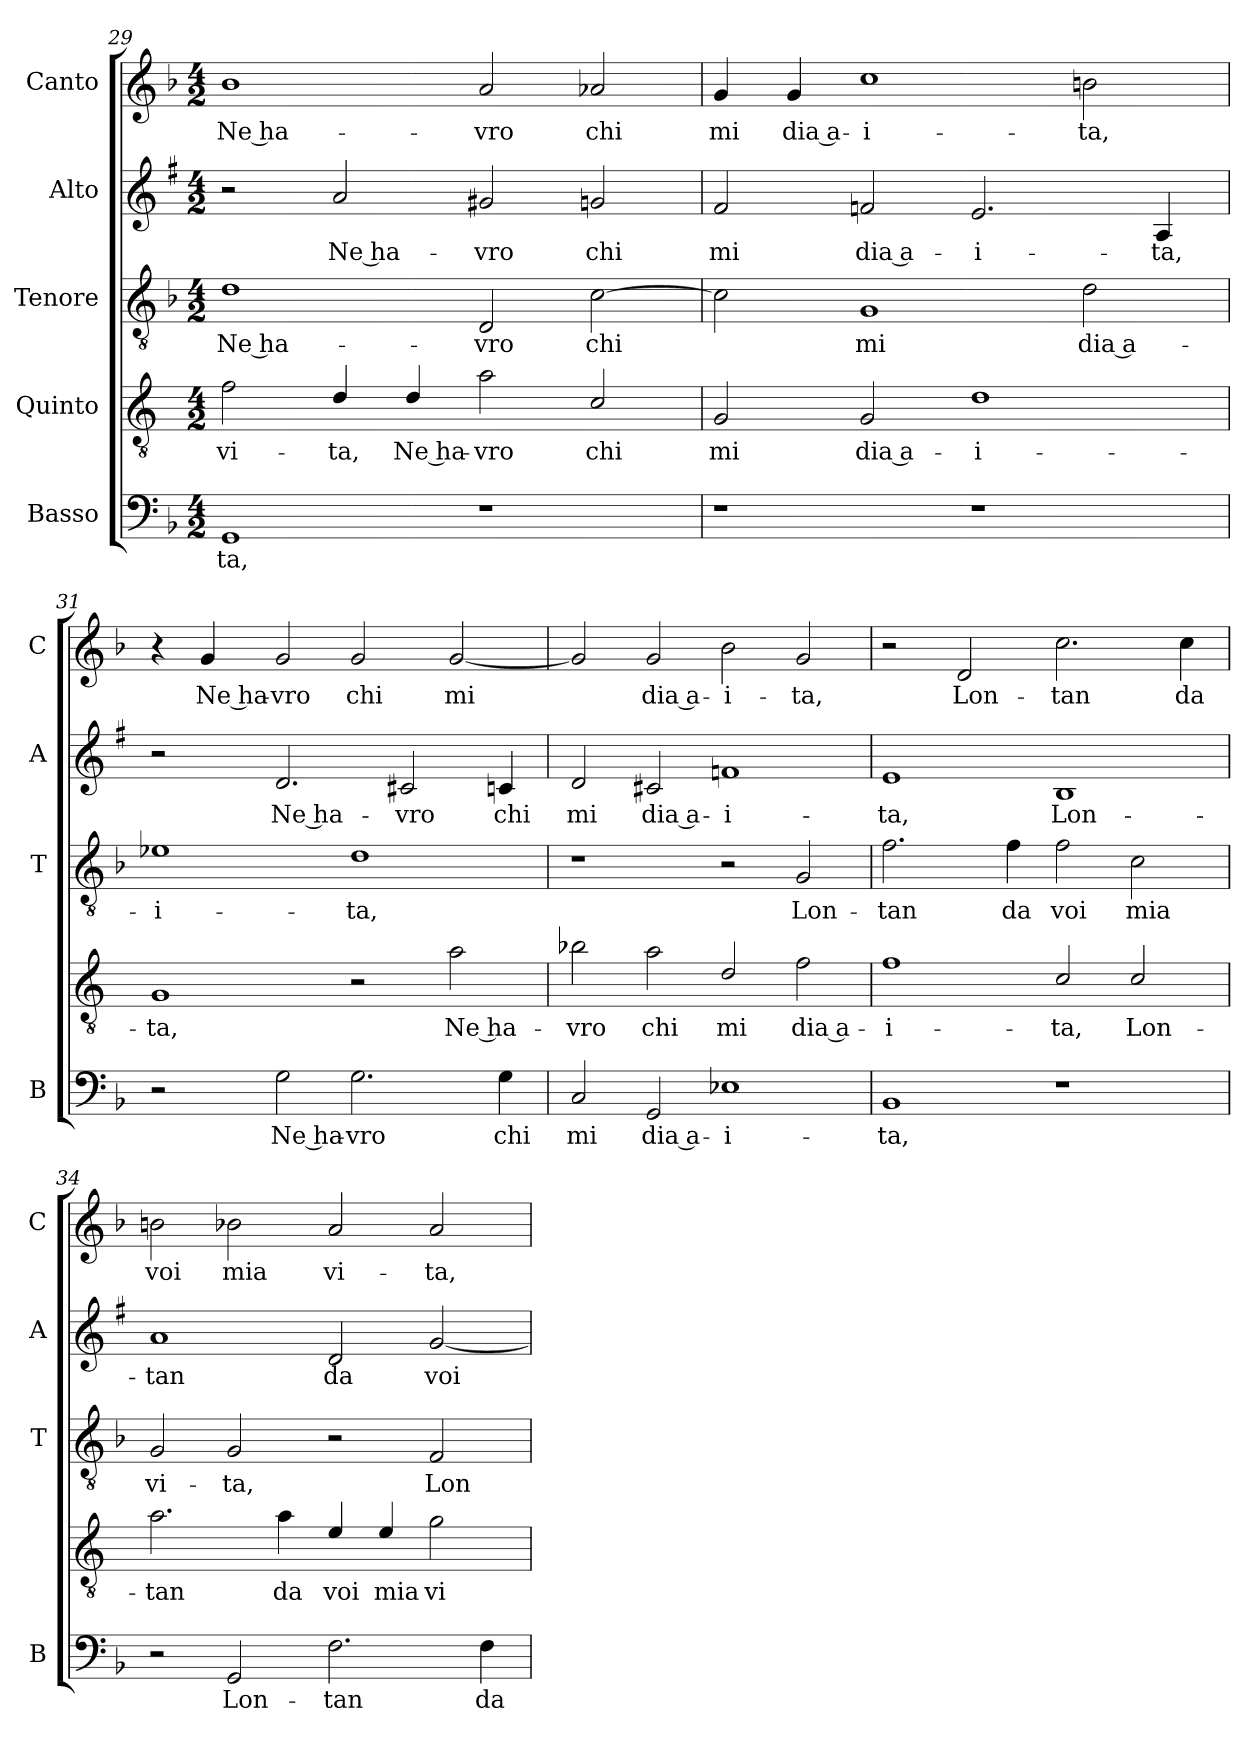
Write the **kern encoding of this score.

**kern	**text	**kern	**text	**kern	**text	**kern	**text	**kern	**text
*part5	*part5	*part4	*part4	*part3	*part3	*part2	*part2	*part1	*part1
*staff5	*staff5	*staff4	*staff4	*staff3	*staff3	*staff2	*staff2	*staff1	*staff1
*I"Basso	*	*I"Quinto	*	*I"Tenore	*	*I"Alto	*	*I"Canto	*
*I'B	*	*	*	*I'T	*	*I'A	*	*I'C	*
*clefF4	*	*clefGv2	*	*clefGv2	*	*clefG2	*	*clefG2	*
*	*	*ITrd4c7	*	*	*	*ITrd1c2	*	*	*
*k[b-]	*	*k[b-]	*	*k[b-]	*	*k[b-]	*	*k[b-]	*
*F:	*	*F:	*	*F:	*	*F:	*	*F:	*
*M4/2	*	*M4/2	*	*M4/2	*	*M4/2	*	*M4/2	*
=29	=29	=29	=29	=29	=29	=29	=29	=29	=29
!	!LO:LY:b	!	!LO:LY:b	!	!LO:LY:b	!	!	!	!LO:LY:b
1GG	-ta,	2B-\	vi-	1d	Ne ha-	2r	.	1b-	Ne ha-
!	!	!	!LO:LY:b	!	!	!	!LO:LY:b	!	!
.	.	4G/	-ta,	.	.	2g/	Ne ha-	.	.
!	!	!	!LO:LY:b	!	!	!	!	!	!
.	.	4G/	Ne ha-	.	.	.	.	.	.
!	!	!	!LO:LY:b	!	!LO:LY:b	!	!LO:LY:b	!	!LO:LY:b
1r	.	2d\	-vro	2D/	-vro	2f#X/	-vro	2a/	-vro
!	!	!	!LO:LY:b	!	!LO:LY:b	!	!LO:LY:b	!	!LO:LY:b
.	.	2F/	chi	[2c\	chi	2fn/	chi	2a-X/	chi
=30	=30	=30	=30	=30	=30	=30	=30	=30	=30
!	!	!	!LO:LY:b	!	!	!	!LO:LY:b	!	!LO:LY:b
1r	.	2C/	mi	2c\]	.	2e/	mi	4g/	mi
!	!	!	!	!	!	!	!	!	!LO:LY:b
.	.	.	.	.	.	.	.	4g/	dia a-
!	!	!	!LO:LY:b	!	!LO:LY:b	!	!LO:LY:b	!	!LO:LY:b
.	.	2C/	dia a-	1G	mi	2e-X/	dia a-	1cc	-i-
!	!	!	!LO:LY:b	!	!	!	!LO:LY:b	!	!
1r	.	1G	-i-	.	.	2.d/	-i-	.	.
!	!	!	!	!	!LO:LY:b	!	!	!	!LO:LY:b
.	.	.	.	2d\	dia a-	.	.	2bn\	-ta,
!	!	!	!	!	!	!	!LO:LY:b	!	!
.	.	.	.	.	.	4G/	-ta,	.	.
=31	=31	=31	=31	=31	=31	=31	=31	=31	=31
!	!	!	!LO:LY:b	!	!LO:LY:b	!	!	!	!
2r	.	1C	-ta,	1e-X	-i-	2r	.	4r	.
!	!	!	!	!	!	!	!	!	!LO:LY:b
.	.	.	.	.	.	.	.	4g/	Ne ha-
!	!LO:LY:b	!	!	!	!	!	!LO:LY:b	!	!LO:LY:b
2G\	Ne ha-	.	.	.	.	2.c/	Ne ha-	2g/	-vro
!	!LO:LY:b	!	!	!	!LO:LY:b	!	!	!	!LO:LY:b
2.G\	-vro	2r	.	1d	-ta,	.	.	2g/	chi
!	!	!	!	!	!	!	!LO:LY:b	!	!
.	.	.	.	.	.	2Bn/	-vro	.	.
!	!	!	!LO:LY:b	!	!	!	!	!	!LO:LY:b
.	.	2d\	Ne ha-	.	.	.	.	[2g/	mi
!	!LO:LY:b	!	!	!	!	!	!LO:LY:b	!	!
4G\	chi	.	.	.	.	4B-X/	chi	.	.
!!LO:PB:g=z
=32	=32	=32	=32	=32	=32	=32	=32	=32	=32
!	!LO:LY:b	!	!LO:LY:b	!	!	!	!LO:LY:b	!	!
2C/	mi	2e-X\	-vro	1r	.	2c/	mi	2g/]	.
!	!LO:LY:b	!	!LO:LY:b	!	!	!	!LO:LY:b	!	!LO:LY:b
2GG/	dia a-	2d\	chi	.	.	2Bn/	dia a-	2g/	dia a-
!	!LO:LY:b	!	!LO:LY:b	!	!	!	!LO:LY:b	!	!LO:LY:b
1E-X	-i-	2G/	mi	2r	.	1e-X	-i-	2b-\	-i-
!	!	!	!LO:LY:b	!	!LO:LY:b	!	!	!	!LO:LY:b
.	.	2B-\	dia a-	2G/	Lon-	.	.	2g/	-ta,
=33	=33	=33	=33	=33	=33	=33	=33	=33	=33
!	!LO:LY:b	!	!LO:LY:b	!	!LO:LY:b	!	!LO:LY:b	!	!
1BB-	-ta,	1B-	-i-	2.f\	-tan	1d	-ta,	2r	.
!	!	!	!	!	!	!	!	!	!LO:LY:b
.	.	.	.	.	.	.	.	2d/	Lon-
!	!	!	!	!	!LO:LY:b	!	!	!	!
.	.	.	.	4f\	da	.	.	.	.
!	!	!	!LO:LY:b	!	!LO:LY:b	!	!LO:LY:b	!	!LO:LY:b
1r	.	2F/	-ta,	2f\	voi	1A	Lon-	2.cc\	-tan
!	!	!	!LO:LY:b	!	!LO:LY:b	!	!	!	!
.	.	2F/	Lon-	2c\	mia	.	.	.	.
!	!	!	!	!	!	!	!	!	!LO:LY:b
.	.	.	.	.	.	.	.	4cc\	da
=34	=34	=34	=34	=34	=34	=34	=34	=34	=34
!	!	!	!LO:LY:b	!	!LO:LY:b	!	!LO:LY:b	!	!LO:LY:b
2r	.	2.d\	-tan	2G/	vi-	1g	-tan	2bn\	voi
!	!LO:LY:b	!	!	!	!LO:LY:b	!	!	!	!LO:LY:b
2GG/	Lon-	.	.	2G/	-ta,	.	.	2b-X\	mia
!	!	!	!LO:LY:b	!	!	!	!	!	!
.	.	4d\	da	.	.	.	.	.	.
!	!LO:LY:b	!	!LO:LY:b	!	!	!	!LO:LY:b	!	!LO:LY:b
2.F\	-tan	4A/	voi	2r	.	2c/	da	2a/	vi-
!	!	!	!LO:LY:b	!	!	!	!	!	!
.	.	4A/	mia	.	.	.	.	.	.
!	!	!	!LO:LY:b	!	!LO:LY:b	!	!LO:LY:b	!	!LO:LY:b
.	.	2c\	vi-	2F/	Lon-	[2f/	voi	2a/	-ta,
!	!LO:LY:b	!	!	!	!	!	!	!	!
4F\	da	.	.	.	.	.	.	.	.
=	=	=	=	=	=	=	=	=	=
*-	*-	*-	*-	*-	*-	*-	*-	*-	*-
